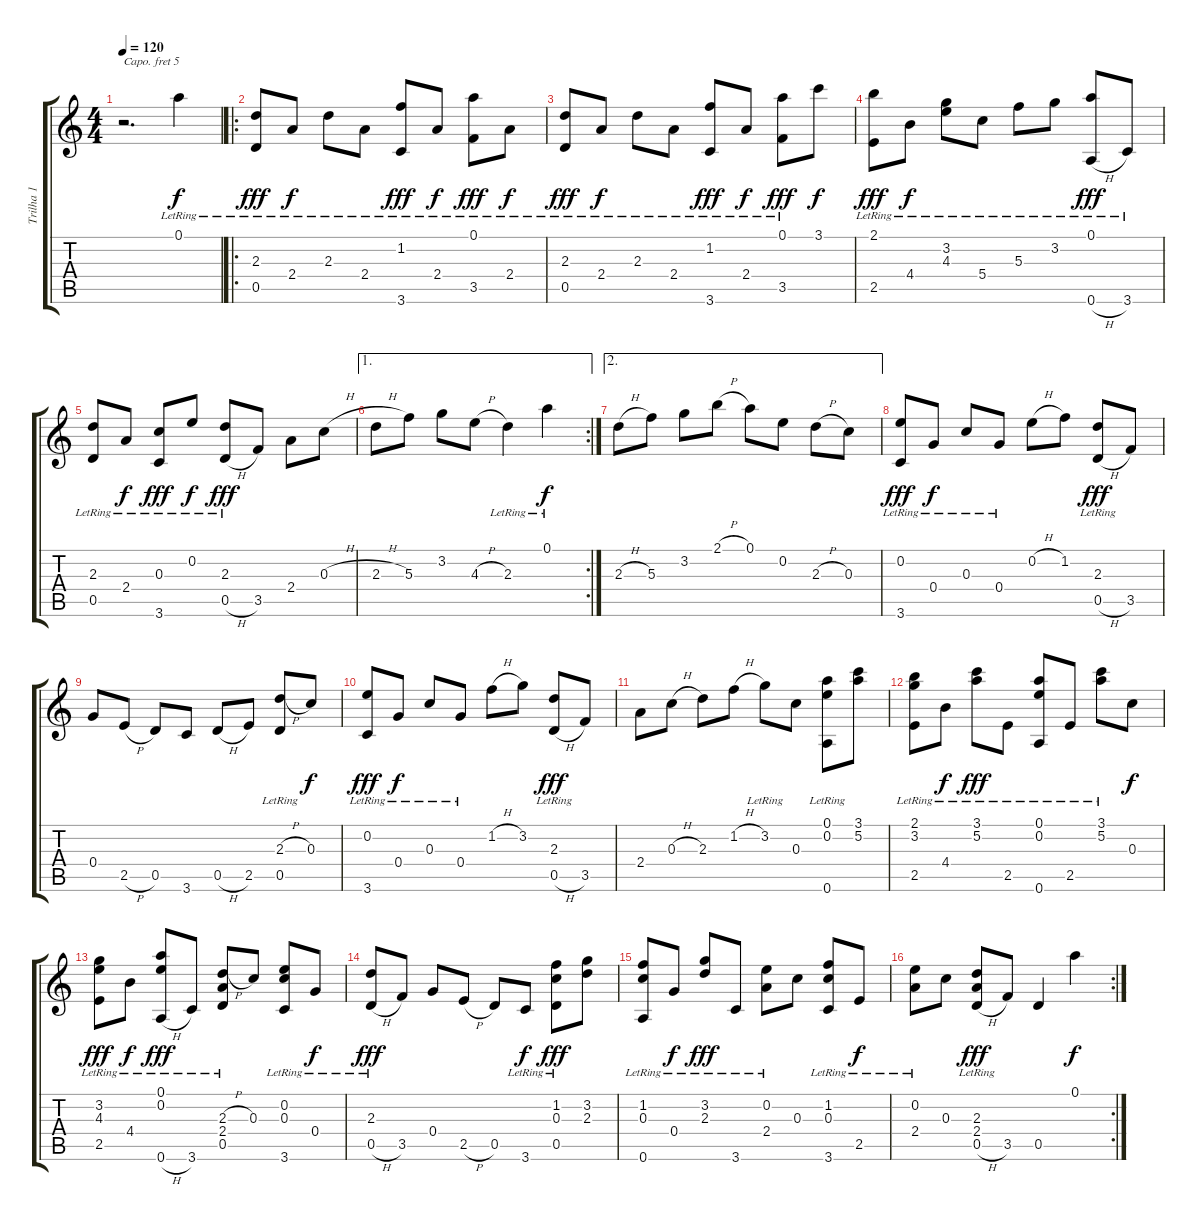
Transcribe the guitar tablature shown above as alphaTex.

\track ("Trilha 1" "Trilha 1") {instrument acousticguitarnylon}
\staff {score tabs}
\capo 5
\tuning (E4 B3 G3 D3 A2 E2) {hide}
\ts (4 4)
\tempo 120
\clef g2
\ks c
r.2{d dy f instrument acousticguitarnylon} 0.1{lr}.4 |
\ro
(2.3{lr} 0.5{lr}).8{dy fff} 2.4{lr}.8{dy f} 2.3{lr}.8 2.4{lr}.8 (1.2{lr} 3.6{lr}).8{dy fff} 2.4{lr}.8{dy f} (0.1{lr} 3.5{lr}).8{dy fff} 2.4{lr}.8{dy f} |
(2.3{lr} 0.5{lr}).8{dy fff} 2.4{lr}.8{dy f} 2.3{lr}.8 2.4{lr}.8 (1.2{lr} 3.6{lr}).8{dy fff} 2.4{lr}.8{dy f} (0.1 3.5{lr}).8{dy fff} 3.1.8{dy f} |
(2.1{lr} 2.5{lr}).8{dy fff} 4.4{lr}.8{dy f} (3.2{lr} 4.3{lr}).8 5.4{lr}.8 5.3{lr}.8 3.2{lr}.8 (0.1{lr} 0.6{h}).8{dy fff} 3.6{lr}.8 |
(2.3{lr} 0.5{lr}).8 2.4{lr}.8{dy f} (0.3{lr} 3.6{lr}).8{dy fff} 0.2{lr}.8{dy f} (2.3{lr} 0.5{h}).8{dy fff} 3.5.8 2.4.8 0.3{h}.8 |
\ae 1
\rc 2
2.3{h}.8 5.3.8 3.2.8 4.3{h}.8 2.3{lr}.4 0.1{lr}.4{dy f} |
\ae 2
2.3{h}.8 5.3.8 3.2.8 2.1{h}.8 0.1.8 0.2.8 2.3{h}.8 0.3.8 |
(0.2{lr} 3.6{lr}).8{dy fff} 0.4{lr}.8{dy f} 0.3{lr}.8 0.4{lr}.8 0.2{h}.8 1.2.8 (2.3{lr} 0.5{h}).8{dy fff} 3.5.8 |
0.4.8 2.5{h}.8 0.5.8 3.6.8 0.5{h}.8 2.5.8 (2.3{h} 0.5{lr}).8 0.3.8{dy f} |
(0.2{lr} 3.6{lr}).8{dy fff} 0.4{lr}.8{dy f} 0.3{lr}.8 0.4{lr}.8 1.2{h}.8 3.2.8 (2.3{lr} 0.5{h}).8{dy fff} 3.5.8 |
2.4.8 0.3{h}.8 2.3.8 1.2{h}.8 3.2{lr}.8 0.3.8 (0.1 0.2 0.6{lr}).8 (3.1 5.2).8 |
(2.1{lr} 3.2{lr} 2.5{lr}).8 4.4{lr}.8{dy f} (3.1{lr} 5.2{lr}).8{dy fff} 2.5{lr}.8 (0.1{lr} 0.2{lr} 0.6{lr}).8 2.5{lr}.8 (3.1{lr} 5.2{lr}).8 0.3.8{dy f} |
(3.2{lr} 4.3{lr} 2.5{lr}).8{dy fff} 4.4{lr}.8{dy f} (0.1{lr} 0.2{lr} 0.6{h}).8{dy fff} 3.6{lr}.8 (2.3{h} 2.4{lr} 0.5{lr}).8 0.3.8 (0.2{lr} 0.3{lr} 3.6{lr}).8 0.4{lr}.8{dy f} |
(2.3{lr} 0.5{h}).8{dy fff} 3.5.8 0.4.8 2.5{h}.8 0.5.8 3.6{lr}.8{dy f} (1.2 0.3 0.5{lr}).8{dy fff} (3.2 2.3).8 |
(1.2{lr} 0.3{lr} 0.6{lr}).8 0.4{lr}.8{dy f} (3.2{lr} 2.3{lr}).8{dy fff} 3.6{lr}.8 (0.2{lr} 2.4{lr}).8 0.3.8 (1.2{lr} 0.3{lr} 3.6{lr}).8 2.5{lr}.8{dy f} |
\rc 2
(0.2{lr} 2.4{lr}).8 0.3.8 (2.3{lr} 2.4 0.5{h}).8{dy fff} 3.5.8 0.5.4 0.1.4{dy f}
